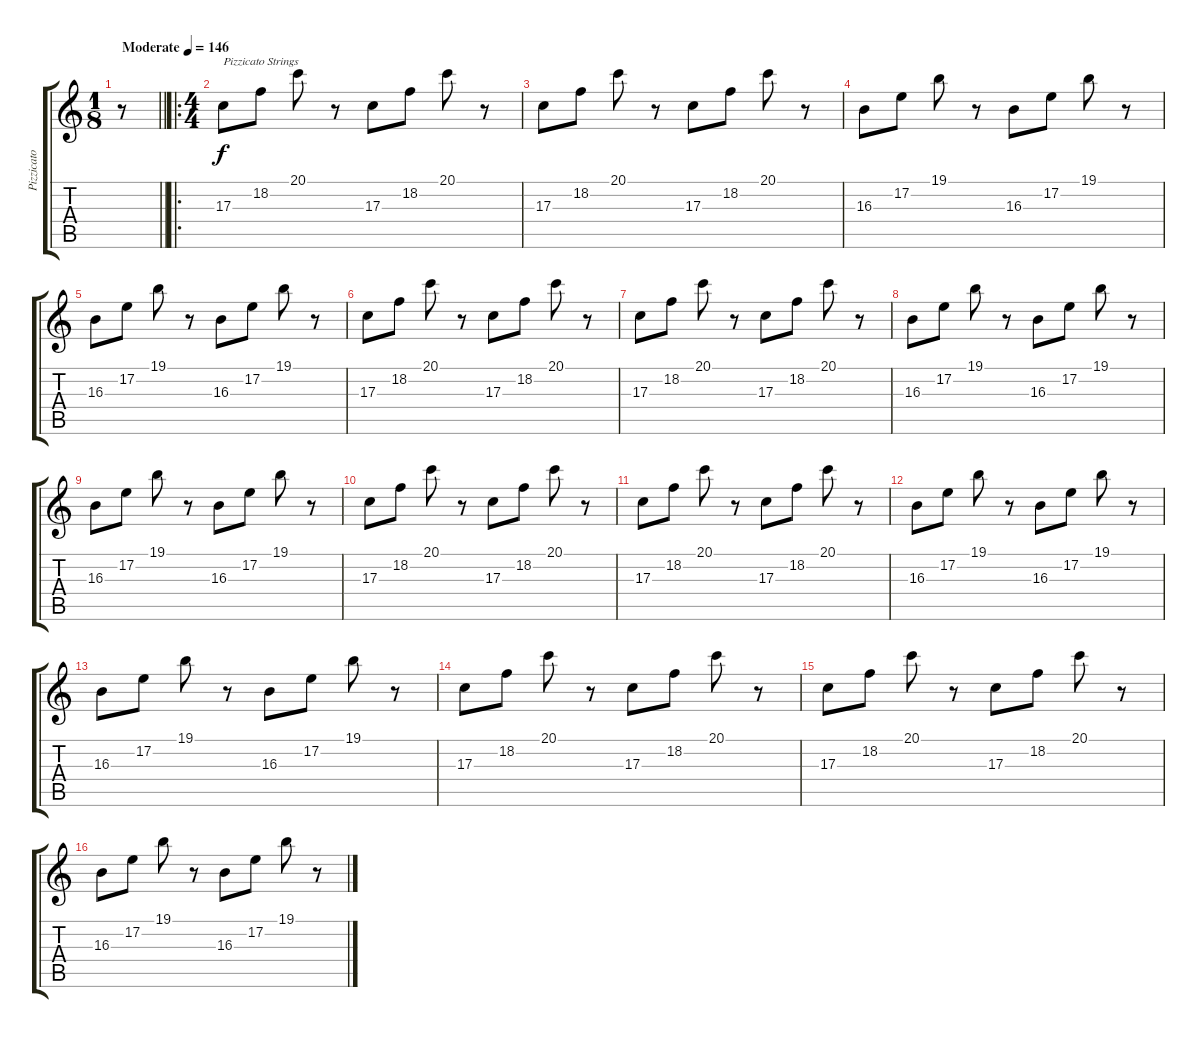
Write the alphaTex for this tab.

\track ("Pizzicato Strings" "Pizzicato ") {instrument pizzicatostrings}
\staff {score tabs}
\tuning (E4 B3 G3 D3 A2 E2) {hide}
\ts (1 8)
\tempo (146 "Moderate")
\clef g2
\barLineRight lightlight
\ks c
r.8{dy f volume 3 instrument pizzicatostrings} |
\ro
\ts (4 4)
17.3.8{txt "Pizzicato Strings" volume 10 instrument pizzicatostrings} 18.2.8 20.1.8 r.8 17.3.8 18.2.8 20.1.8 r.8 |
17.3.8 18.2.8 20.1.8 r.8 17.3.8{volume 3} 18.2.8 20.1.8 r.8 |
16.3.8{volume 10} 17.2.8 19.1.8 r.8 16.3.8 17.2.8 19.1.8 r.8 |
16.3.8 17.2.8 19.1.8 r.8 16.3.8{volume 3} 17.2.8 19.1.8 r.8 |
17.3.8{volume 10} 18.2.8 20.1.8 r.8 17.3.8 18.2.8 20.1.8 r.8 |
17.3.8 18.2.8 20.1.8 r.8 17.3.8{volume 3} 18.2.8 20.1.8 r.8 |
16.3.8{volume 10} 17.2.8 19.1.8 r.8 16.3.8 17.2.8 19.1.8 r.8 |
16.3.8 17.2.8 19.1.8 r.8 16.3.8{volume 3} 17.2.8 19.1.8 r.8 |
17.3.8{volume 10} 18.2.8 20.1.8 r.8 17.3.8 18.2.8 20.1.8 r.8 |
17.3.8 18.2.8 20.1.8 r.8 17.3.8{volume 3} 18.2.8 20.1.8 r.8 |
16.3.8{volume 10} 17.2.8 19.1.8 r.8 16.3.8 17.2.8 19.1.8 r.8 |
16.3.8 17.2.8 19.1.8 r.8 16.3.8{volume 3} 17.2.8 19.1.8 r.8 |
17.3.8{volume 10} 18.2.8 20.1.8 r.8 17.3.8 18.2.8 20.1.8 r.8 |
17.3.8 18.2.8 20.1.8 r.8 17.3.8{volume 3} 18.2.8 20.1.8 r.8 |
16.3.8{volume 10} 17.2.8 19.1.8 r.8 16.3.8 17.2.8 19.1.8 r.8
